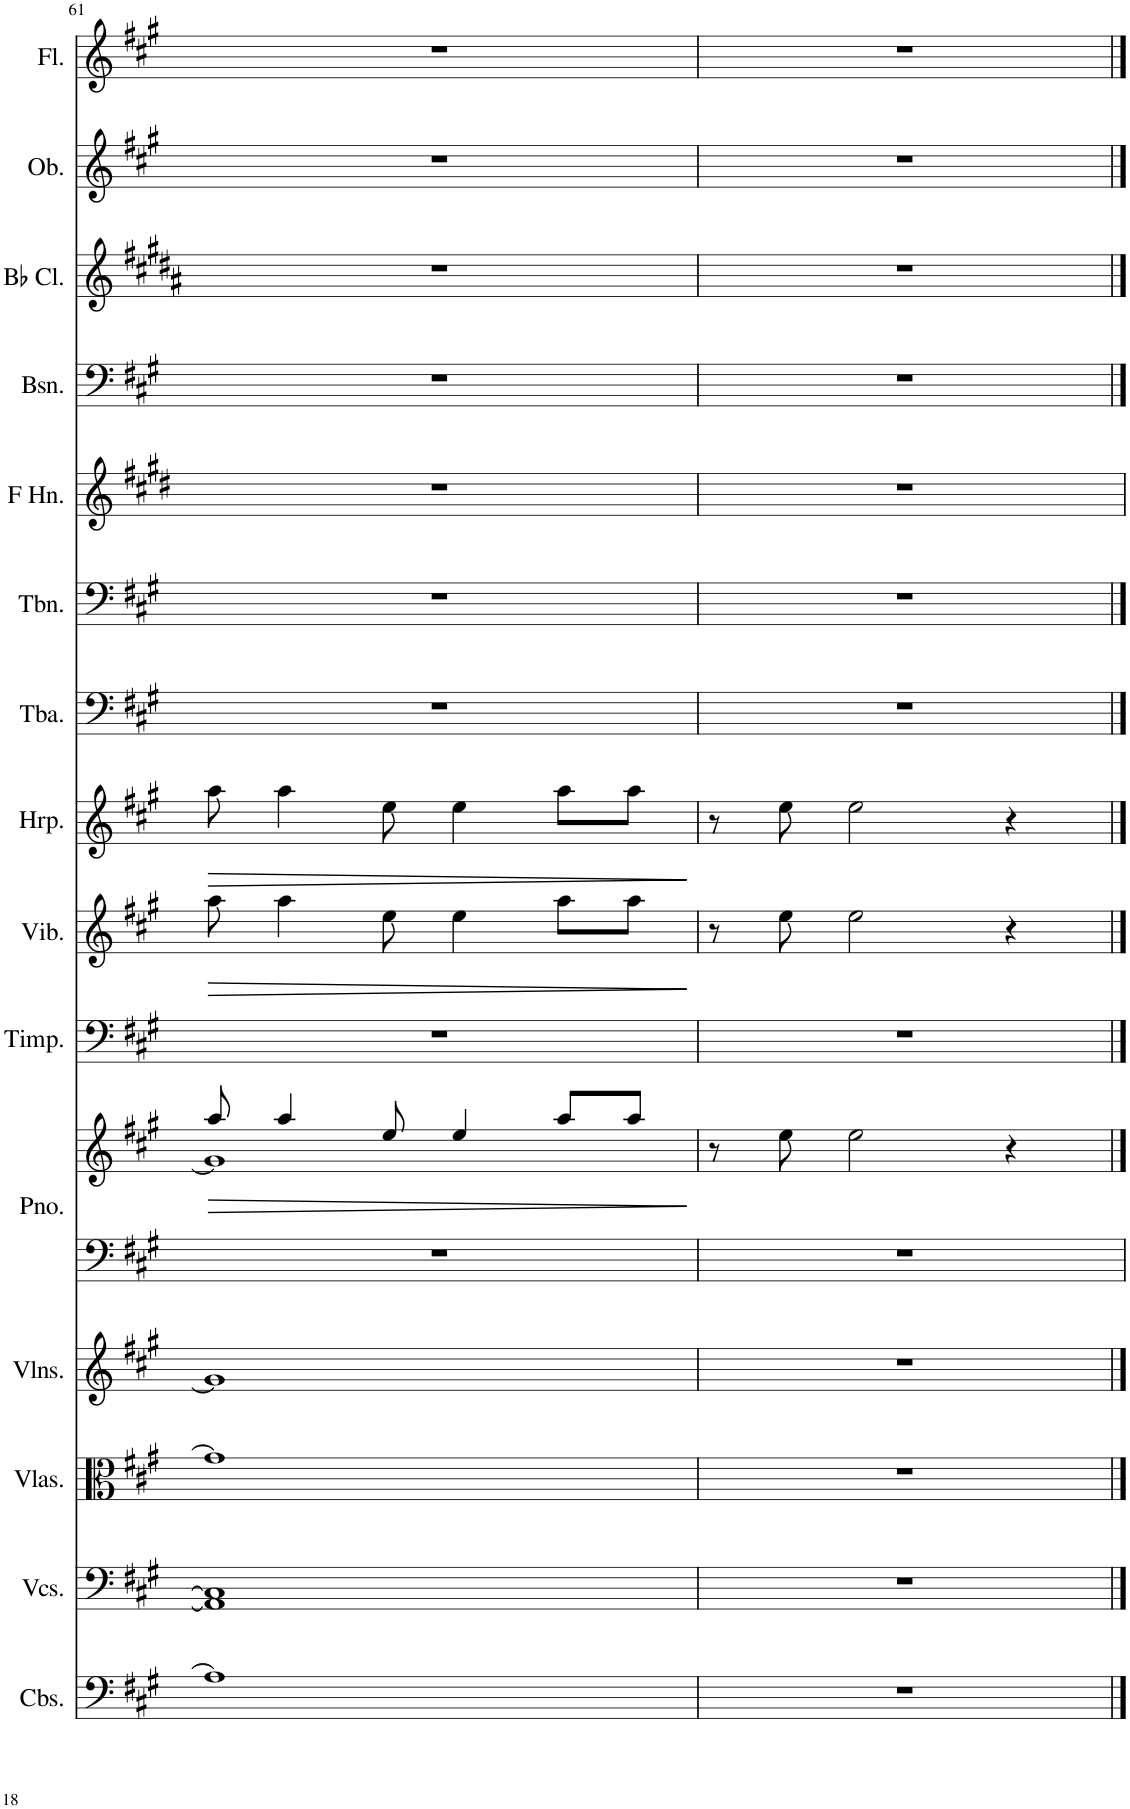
**kern	**kern	**kern	**kern	**kern	**kern	**dynam	**kern	**kern	**dynam	**kern	**dynam	**kern	**kern	**kern	**kern	**kern	**kern	**kern
*part15	*part14	*part13	*part12	*part11	*part11	*part11	*part10	*part9	*part9	*part8	*part8	*part7	*part6	*part5	*part4	*part3	*part2	*part1
*staff16	*staff15	*staff14	*staff13	*staff12	*staff11	*staff11/12	*staff10	*staff9	*staff9	*staff8	*staff8	*staff7	*staff6	*staff5	*staff4	*staff3	*staff2	*staff1
*I"Contrabasses	*I"Violoncellos	*I"Violas	*I"Violins	*I"Piano	*	*	*I"Timpani	*I"Vibraphone	*	*I"Harp	*	*I"Tuba	*I"Trombone	*I"Horn in F	*I"Bassoon	*I"Bb Clarinet	*I"Oboe	*I"Flute
*I'Cbs.	*I'Vcs.	*I'Vlas.	*I'Vlns.	*I'Pno.	*	*	*I'Timp.	*I'Vib.	*	*I'Hrp.	*	*I'Tba.	*I'Tbn.	*	*I'Bsn.	*I'Bb Cl.	*I'Ob.	*I'Fl.
!!LO:PB:g=z
*clefF4	*clefF4	*clefC3	*clefG2	*clefF4	*clefG2	*	*clefF4	*clefG2	*	*clefG2	*	*clefF4	*clefF4	*clefG2	*clefF4	*clefG2	*clefG2	*clefG2
*Trd7c12	*	*	*	*	*	*	*	*	*	*	*	*	*	*Trd4c7	*	*Trd1c2	*	*
*k[f#c#g#]	*k[f#c#g#]	*k[f#c#g#]	*k[f#c#g#]	*k[f#c#g#]	*k[f#c#g#]	*	*k[f#c#g#]	*k[f#c#g#]	*	*k[f#c#g#]	*	*k[f#c#g#]	*k[f#c#g#]	*k[f#c#g#d#]	*k[f#c#g#]	*k[f#c#g#d#a#]	*k[f#c#g#]	*k[f#c#g#]
*M4/4	*M4/4	*M4/4	*M4/4	*M4/4	*M4/4	*	*M4/4	*M4/4	*	*M4/4	*	*M4/4	*M4/4	*M4/4	*M4/4	*M4/4	*M4/4	*M4/4
=61	=61	=61	=61	=61	=61	=61	=61	=61	=61	=61	=61	=61	=61	=61	=61	=61	=61	=61
!	!	!	!	!	!	!LO:HP:b	!	!	!LO:HP:b	!	!LO:HP:b	!	!	!	!	!	!	!
*	*	*	*	*	*^	*	*	*	*	*	*	*	*	*	*	*	*	*
1A]	1AA] 1C#]	1g#]	1g#]	1r	8aa/	1g#]	>	1r	8aa\	>	8aa\	>	1r	1r	1r	1r	1r	1r	1r
.	.	.	.	.	4aa/	.	.	.	4aa\	.	4aa\	.	.	.	.	.	.	.	.
.	.	.	.	.	8ee/	.	.	.	8ee\	.	8ee\	.	.	.	.	.	.	.	.
.	.	.	.	.	4ee/	.	.	.	4ee\	.	4ee\	.	.	.	.	.	.	.	.
.	.	.	.	.	8aa/L	.	.	.	8aa\L	.	8aa\L	.	.	.	.	.	.	.	.
.	.	.	.	.	8aa/J	.	.	.	8aa\J	.	8aa\J	.	.	.	.	.	.	.	.
*	*	*	*	*	*v	*v	*	*	*	*	*	*	*	*	*	*	*	*	*
.	.	.	.	.	.	]	.	.	]	.	]	.	.	.	.	.	.	.
=62	=62	=62	=62	=62	=62	=62	=62	=62	=62	=62	=62	=62	=62	=62	=62	=62	=62	=62
1r	1r	1r	1r	1r	8r	.	1r	8r	.	8r	.	1r	1r	1r	1r	1r	1r	1r
.	.	.	.	.	8ee\	.	.	8ee\	.	8ee\	.	.	.	.	.	.	.	.
.	.	.	.	.	2ee\	.	.	2ee\	.	2ee\	.	.	.	.	.	.	.	.
.	.	.	.	.	4r	.	.	4r	.	4r	.	.	.	.	.	.	.	.
==	==	==	==	==	==	==	==	==	==	==	==	==	==	==	==	==	==	==
*-	*-	*-	*-	*-	*-	*-	*-	*-	*-	*-	*-	*-	*-	*-	*-	*-	*-	*-
